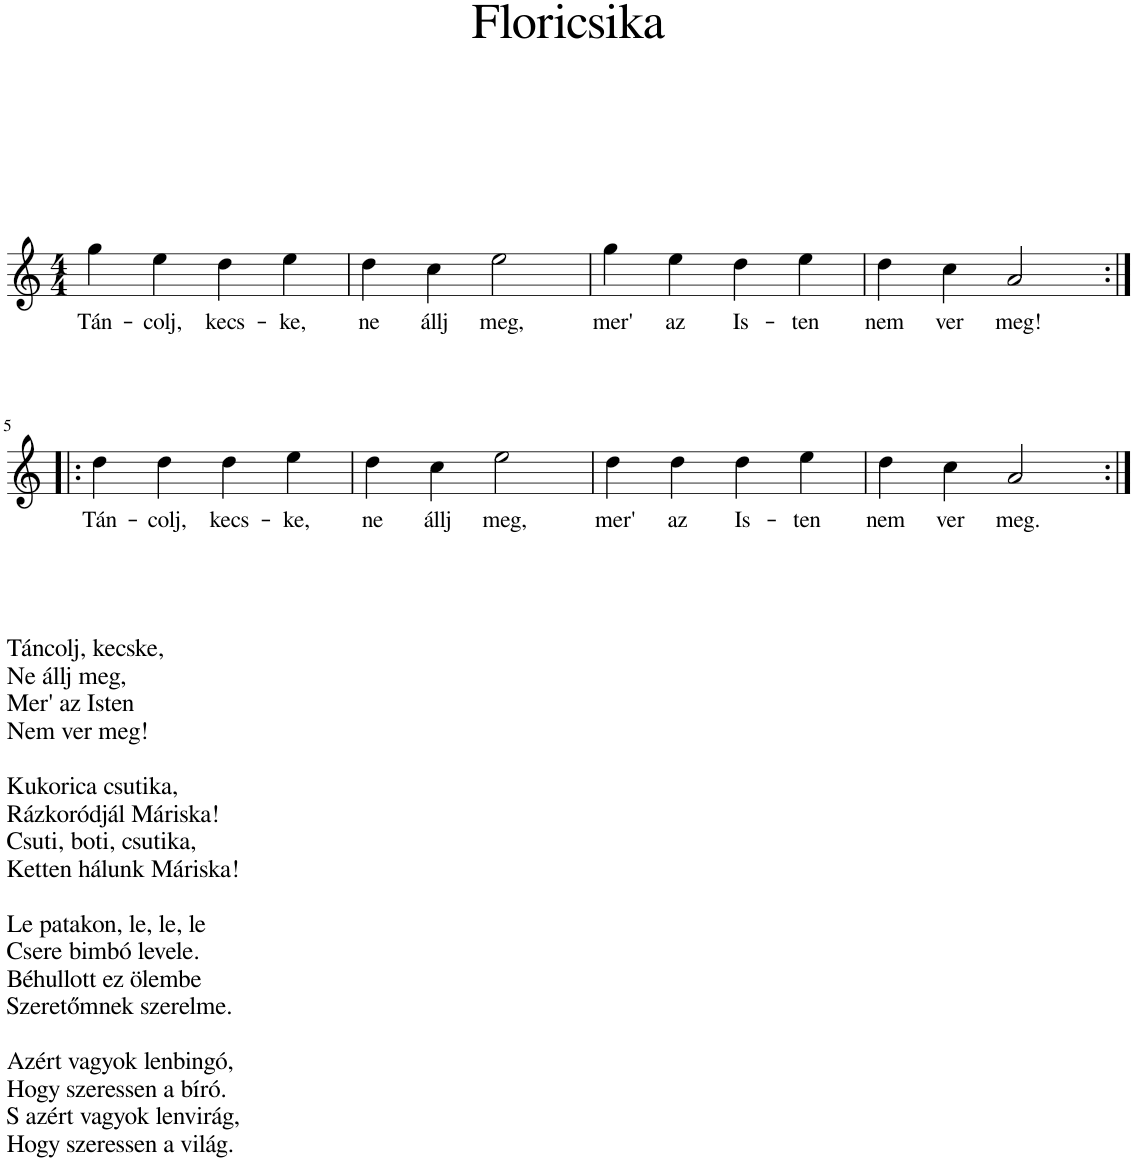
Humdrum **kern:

**kern	**text
*part1	*part1
*staff1	*staff1
*I"Piano	*
*I'Pno.	*
*clefG2	*
*k[]	*
*M4/4	*
=1	=1
!	!LO:LY:b
4gg\	Tán-
!	!LO:LY:b
4ee\	-colj,
!	!LO:LY:b
4dd\	kecs-
!	!LO:LY:b
4ee\	-ke,
=2	=2
!	!LO:LY:b
4dd\	ne
!	!LO:LY:b
4cc\	állj
!	!LO:LY:b
2ee\	meg,
=3	=3
!	!LO:LY:b
4gg\	mer'
!	!LO:LY:b
4ee\	az
!	!LO:LY:b
4dd\	Is-
!	!LO:LY:b
4ee\	-ten
=4	=4
!	!LO:LY:b
4dd\	nem
!	!LO:LY:b
4cc\	ver
!	!LO:LY:b
2a/	meg!
!!LO:LB:g=z
=5:|!|:	=5:|!|:
!LO:TX:b:t=Táncolj, kecske,	!
!LO:TX:b:t=Ne állj meg,	!
!LO:TX:b:t=Mer' az Isten	!
!LO:TX:b:t=Nem ver meg!	!
!LO:TX:b:t=Kukorica csutika,	!
!LO:TX:b:t=Rázkoródjál Máriska!	!
!LO:TX:b:t=Csuti, boti, csutika,	!
!LO:TX:b:t=Ketten hálunk Máriska!	!
!LO:TX:b:t=Le patakon, le, le, le	!
!LO:TX:b:t=Csere bimbó levele.	!
!LO:TX:b:t=Béhullott ez ölembe	!
!LO:TX:b:t=Szeretőmnek szerelme.	!
!LO:TX:b:t=Azért vagyok lenbingó,	!
!LO:TX:b:t=Hogy szeressen a bíró.	!
!LO:TX:b:t=S azért vagyok lenvirág,	!
!LO:TX:b:t=Hogy szeressen a világ.	!
!	!LO:LY:b
4dd\	Tán-
!	!LO:LY:b
4dd\	-colj,
!	!LO:LY:b
4dd\	kecs-
!	!LO:LY:b
4ee\	-ke,
=6	=6
!	!LO:LY:b
4dd\	ne
!	!LO:LY:b
4cc\	állj
!	!LO:LY:b
2ee\	meg,
=7	=7
!	!LO:LY:b
4dd\	mer'
!	!LO:LY:b
4dd\	az
!	!LO:LY:b
4dd\	Is-
!	!LO:LY:b
4ee\	-ten
=8	=8
!	!LO:LY:b
4dd\	nem
!	!LO:LY:b
4cc\	ver
!	!LO:LY:b
2a/	meg.
=:|!	=:|!
*-	*-
